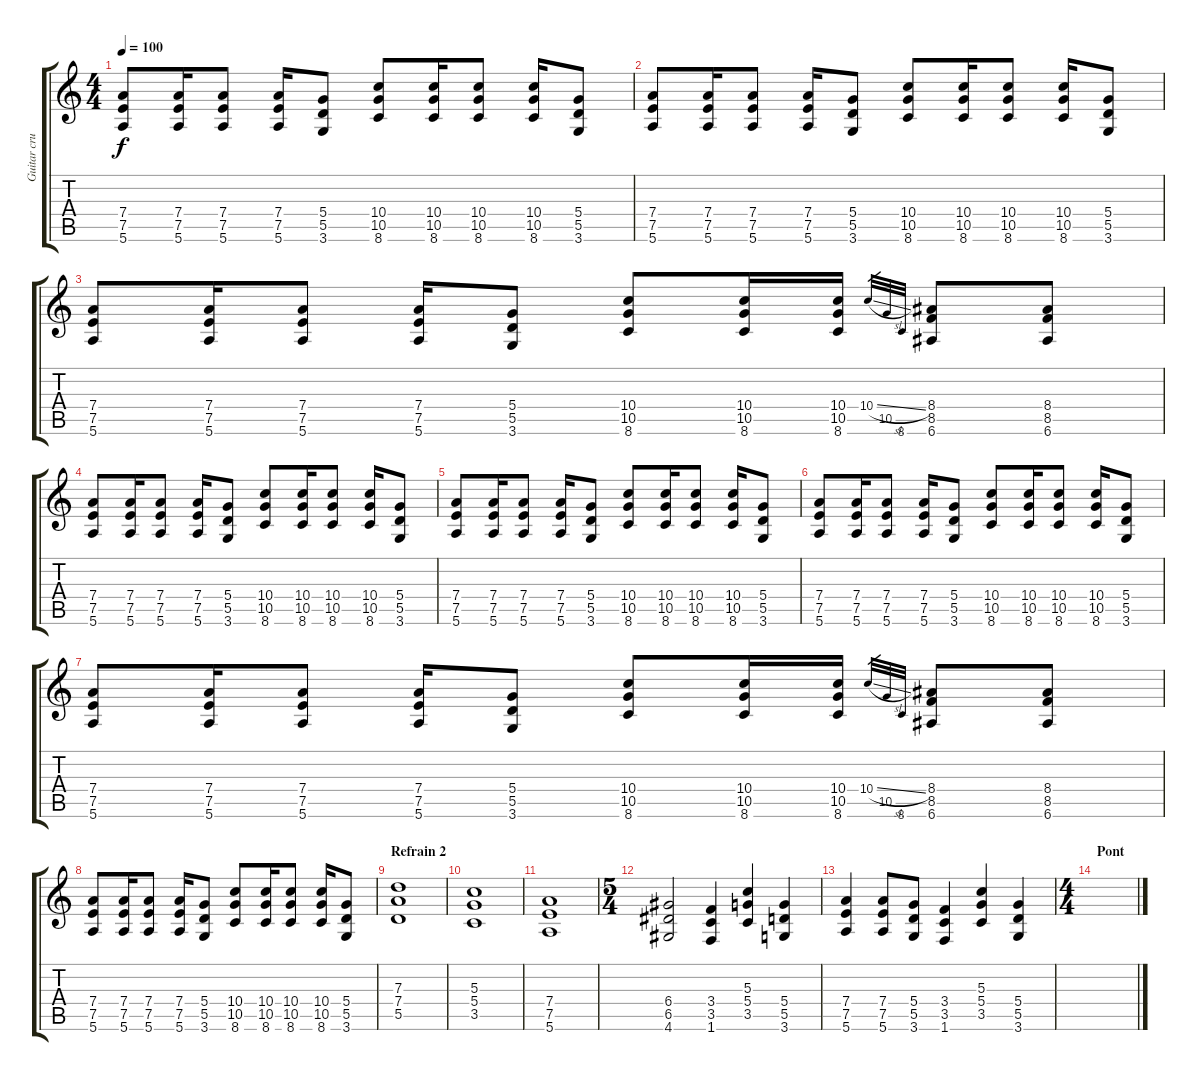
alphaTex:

\track ("Guitar crunch" "Guitar cru") {instrument distortionguitar}
\staff {score tabs}
\tuning (E4 B3 G3 D3 A2 E2) {hide}
\ts (4 4)
\tempo 100
\clef g2
\ks c
(7.4 7.5 5.6).8{dy f} (7.4 7.5 5.6).16 (7.4 7.5 5.6).8 (7.4 7.5 5.6).16 (5.4 5.5 3.6).8 (10.4 10.5 8.6).8 (10.4 10.5 8.6).16 (10.4 10.5 8.6).8 (10.4 10.5 8.6).16 (5.4 5.5 3.6).8 |
(7.4 7.5 5.6).8 (7.4 7.5 5.6).16 (7.4 7.5 5.6).8 (7.4 7.5 5.6).16 (5.4 5.5 3.6).8 (10.4 10.5 8.6).8 (10.4 10.5 8.6).16 (10.4 10.5 8.6).8 (10.4 10.5 8.6).16 (5.4 5.5 3.6).8 |
(7.4 7.5 5.6).8 (7.4 7.5 5.6).16 (7.4 7.5 5.6).8 (7.4 7.5 5.6).16 (5.4 5.5 3.6).8 (10.4 10.5 8.6).8 (10.4 10.5 8.6).16 (10.4 10.5 8.6).16 10.4{sl}.32{gr} 10.5.32{gr} 8.6.32{gr} (8.4 8.5 6.6).8 (8.4 8.5 6.6).8 |
(7.4 7.5 5.6).8 (7.4 7.5 5.6).16 (7.4 7.5 5.6).8 (7.4 7.5 5.6).16 (5.4 5.5 3.6).8 (10.4 10.5 8.6).8 (10.4 10.5 8.6).16 (10.4 10.5 8.6).8 (10.4 10.5 8.6).16 (5.4 5.5 3.6).8 |
(7.4 7.5 5.6).8 (7.4 7.5 5.6).16 (7.4 7.5 5.6).8 (7.4 7.5 5.6).16 (5.4 5.5 3.6).8 (10.4 10.5 8.6).8 (10.4 10.5 8.6).16 (10.4 10.5 8.6).8 (10.4 10.5 8.6).16 (5.4 5.5 3.6).8 |
(7.4 7.5 5.6).8 (7.4 7.5 5.6).16 (7.4 7.5 5.6).8 (7.4 7.5 5.6).16 (5.4 5.5 3.6).8 (10.4 10.5 8.6).8 (10.4 10.5 8.6).16 (10.4 10.5 8.6).8 (10.4 10.5 8.6).16 (5.4 5.5 3.6).8 |
(7.4 7.5 5.6).8 (7.4 7.5 5.6).16 (7.4 7.5 5.6).8 (7.4 7.5 5.6).16 (5.4 5.5 3.6).8 (10.4 10.5 8.6).8 (10.4 10.5 8.6).16 (10.4 10.5 8.6).16 10.4{sl}.32{gr} 10.5.32{gr} 8.6.32{gr} (8.4 8.5 6.6).8 (8.4 8.5 6.6).8 |
(7.4 7.5 5.6).8 (7.4 7.5 5.6).16 (7.4 7.5 5.6).8 (7.4 7.5 5.6).16 (5.4 5.5 3.6).8 (10.4 10.5 8.6).8 (10.4 10.5 8.6).16 (10.4 10.5 8.6).8 (10.4 10.5 8.6).16 (5.4 5.5 3.6).8 |
\section ("" "Refrain 2")
(7.3 7.4 5.5).1 |
(5.3 5.4 3.5).1 |
(7.4 7.5 5.6).1 |
\ts (5 4)
(6.4 6.5 4.6).2 (3.4 3.5 1.6).4 (5.3 5.4 3.5).4 (5.4 5.5 3.6).4 |
(7.4 7.5 5.6).4 (7.4 7.5 5.6).8 (5.4 5.5 3.6).8 (3.4 3.5 1.6).4 (5.3 5.4 3.5).4 (5.4 5.5 3.6).4 |
\ts (4 4)
\section ("" "Pont")
